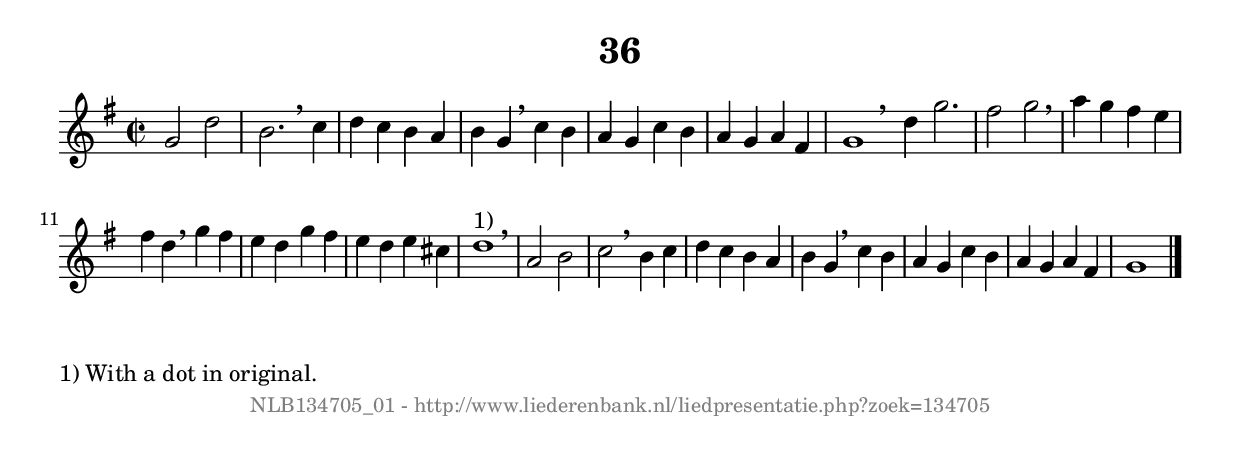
%
% produced by wce2krn 1.64 (7 June 2014)
%
\version"2.16"
#(append! paper-alist '(("long" . (cons (* 210 mm) (* 2000 mm)))))
#(set-default-paper-size "long")
sb = {\breathe}
mBreak = {\breathe }
bBreak = {\breathe }
x = {\once\override NoteHead #'style = #'cross }
gl=\glissando
itime={\override Staff.TimeSignature #'stencil = ##f }
ficta = {\once\set suggestAccidentals = ##t}
fine = {\once\override Score.RehearsalMark #'self-alignment-X = #1 \mark \markup {\italic{Fine}}}
dc = {\once\override Score.RehearsalMark #'self-alignment-X = #1 \mark \markup {\italic{D.C.}}}
dcf = {\once\override Score.RehearsalMark #'self-alignment-X = #1 \mark \markup {\italic{D.C. al Fine}}}
dcc = {\once\override Score.RehearsalMark #'self-alignment-X = #1 \mark \markup {\italic{D.C. al Coda}}}
ds = {\once\override Score.RehearsalMark #'self-alignment-X = #1 \mark \markup {\italic{D.S.}}}
dsf = {\once\override Score.RehearsalMark #'self-alignment-X = #1 \mark \markup {\italic{D.S. al Fine}}}
dsc = {\once\override Score.RehearsalMark #'self-alignment-X = #1 \mark \markup {\italic{D.S. al Coda}}}
pv = {\set Score.repeatCommands = #'((volta "1"))}
sv = {\set Score.repeatCommands = #'((volta "2"))}
tv = {\set Score.repeatCommands = #'((volta "3"))}
qv = {\set Score.repeatCommands = #'((volta "4"))}
xv = {\set Score.repeatCommands = #'((volta #f))}
\header{ tagline = ""
title = "36"
}
\score {{
\key g \major
\relative g'
{
\set melismaBusyProperties = #'()
\time 2/2
\tempo 4=120
\override Score.MetronomeMark #'transparent = ##t
\override Score.RehearsalMark #'break-visibility = #(vector #t #t #f)
g2 d' b2. \sb c4 d c b a b g \sb c b a g c b a g a fis g1 \bar ":|:" \bBreak
d'4 g2. fis2 g \sb a4 g fis e fis d \sb g fis e d g fis e d e cis d1 ^"1)" \sb a2 b c \sb b4 c d c b a b g \sb c b a g c b a g a fis g1 \bar "|."
 }}
 \midi { }
 \layout {
            indent = 0.0\cm
}
}
\markup { \wordwrap-string #" 
1) With a dot in original.
"}
\markup { \vspace #0 } \markup { \with-color #grey \fill-line { \center-column { \smaller "NLB134705_01 - http://www.liederenbank.nl/liedpresentatie.php?zoek=134705" } } }
